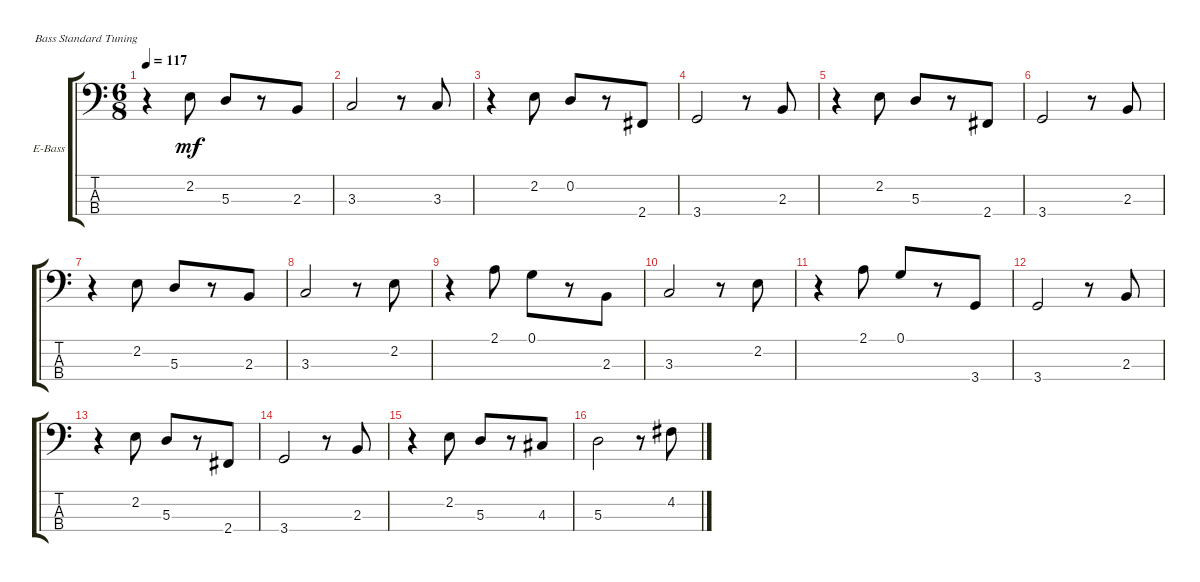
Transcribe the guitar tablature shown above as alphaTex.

\defaultSystemsLayout 4
\bracketExtendMode groupsimilarinstruments
\firstSystemTrackNameOrientation horizontal
\otherSystemsTrackNameOrientation horizontal
\track ("Electric Bass" "E-Bass") {instrument electricbassfinger}
\staff {score tabs}
\tuning (G2 D2 A1 E1)
\ts (6 8)
\tempo 117
\clef f4
\ks c
r.4{dy mf} 2.2.8 5.3.8 r.8 2.3.8 |
3.3.2 r.8 3.3.8 |
r.4 2.2.8 0.2.8 r.8 2.4.8 |
3.4.2 r.8 2.3.8 |
r.4 2.2.8 5.3.8 r.8 2.4.8 |
3.4.2 r.8 2.3.8 |
r.4 2.2.8 5.3.8 r.8 2.3.8 |
3.3.2 r.8 2.2.8 |
r.4 2.1.8 0.1.8 r.8 2.3.8 |
3.3.2 r.8 2.2.8 |
r.4 2.1.8 0.1.8 r.8 3.4.8 |
3.4.2 r.8 2.3.8 |
r.4 2.2.8 5.3.8 r.8 2.4.8 |
3.4.2 r.8 2.3.8 |
r.4 2.2.8 5.3.8 r.8 4.3.8 |
5.3.2 r.8 4.2.8
